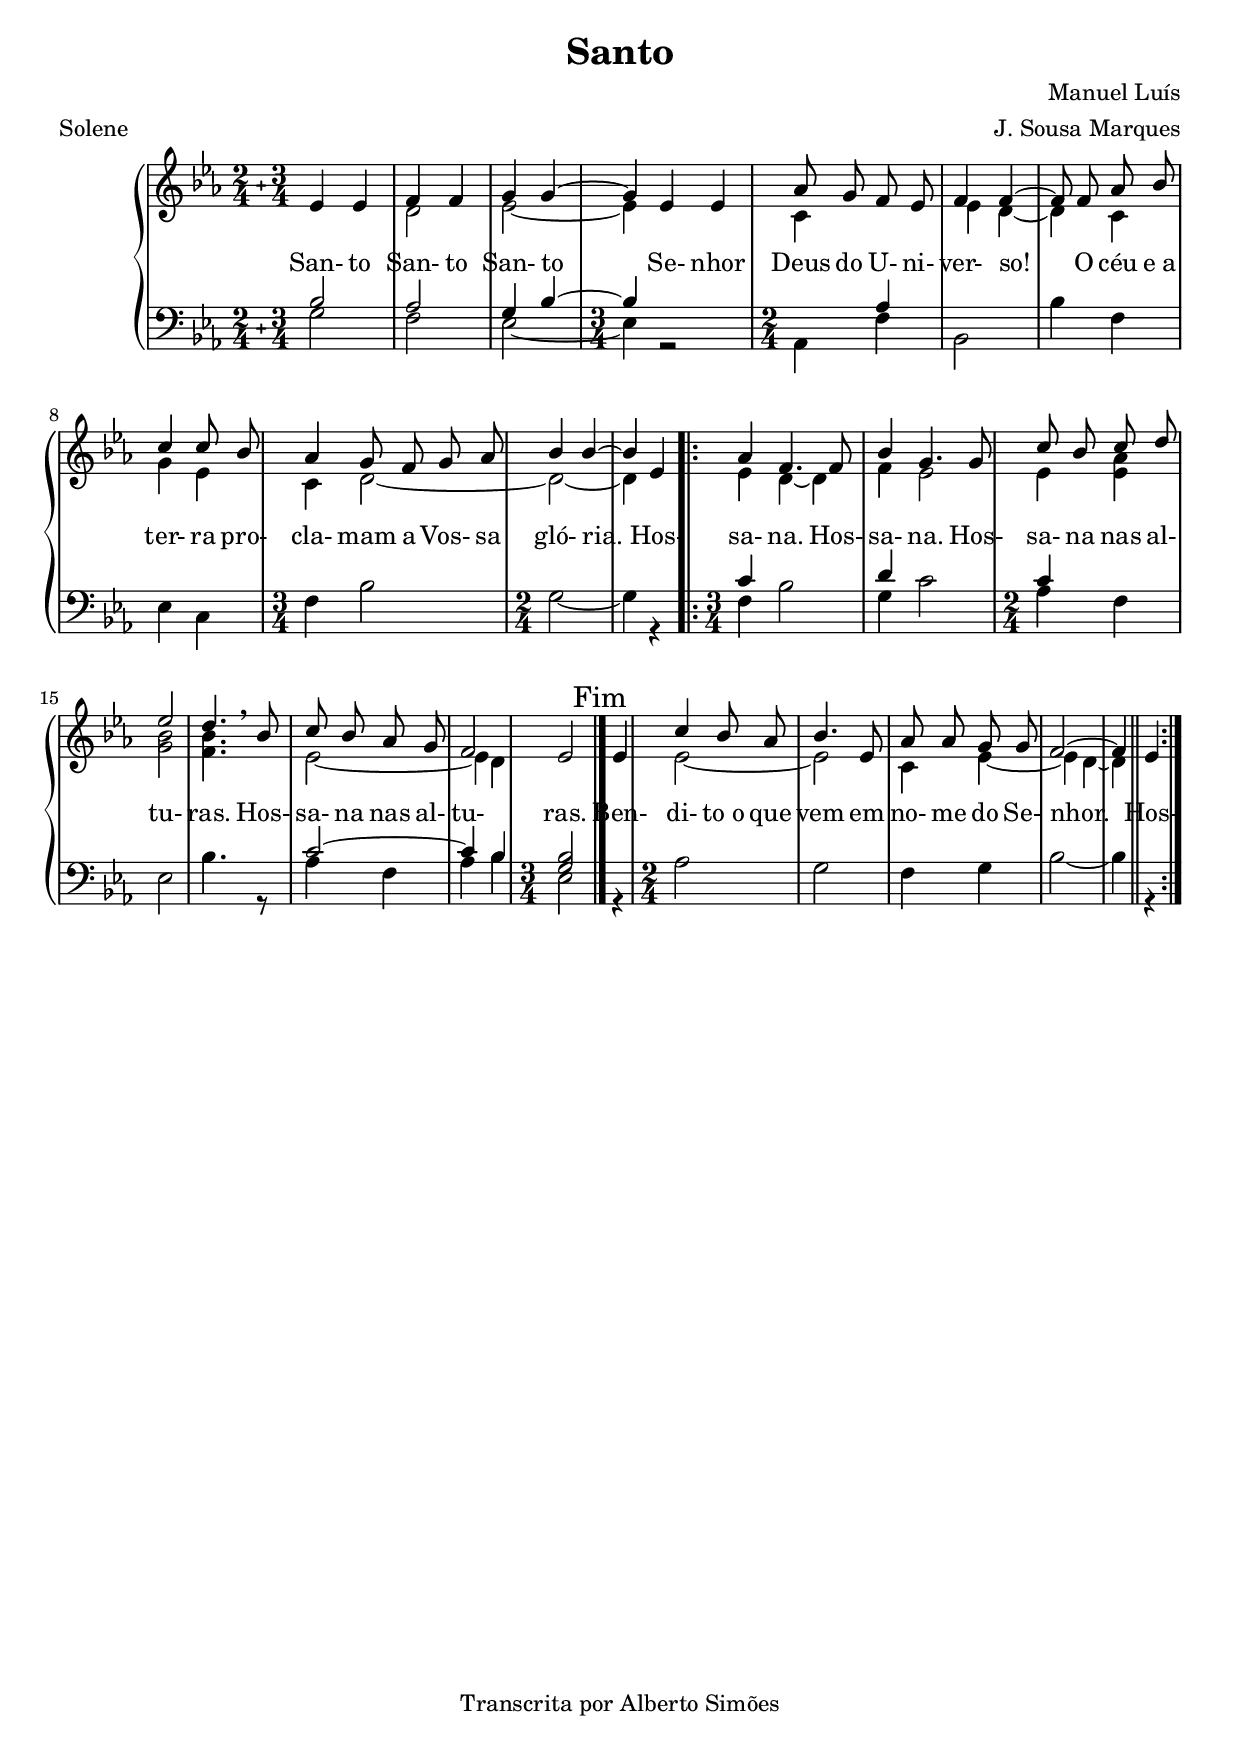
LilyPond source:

\version "2.14.0"

\header {
  title = "Santo"
  composer = "Manuel Luís"
  arranger = "J. Sousa Marques"
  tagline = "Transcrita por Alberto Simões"

  meter = "Solene"
  ocasioes = "santo"
  seccao   = "santo"
}

#(define ((compound-time one two num) grob)
  (grob-interpret-markup grob
    (markup #:override '(baseline-skip . 0) #:number
      (#:line (
          (#:column (one num))
          #:vcenter "+"
          (#:column (two num)))))))

hidetime =   \once \override Staff.TimeSignature #'stencil = ##f

global = {
  \key ees \major
  \once \override Staff.TimeSignature #'stencil = #(compound-time "2" "3" "4")
  \time 2/4
}

text = \lyricmode {
  San- to San- to San- to
  Se- nhor Deus do U- ni- ver- so!
  O céu e_a ter- ra pro- cla- mam a Vos- sa gló- ria.
  Hos- sa- na. Hos- sa- na. Hos- sa- na nas al- tu- ras.
  Hos- sa- na nas al- tu- ras.
  Ben- di- to_o que vem em no- me do Se- nhor. Hos-
}

upperA = \relative c' {
  \global
  \clef treble
  \voiceOne
  \autoBeamOff

  ees4 ees|f f|g g~|\hidetime\time 3/4 g ees ees |   \hidetime\time 2/4 aes8 g f ees|
  f4 f~| f8 f aes bes| c4 c8 bes|\hidetime\time 3/4 aes4 g8 f g aes|
  \hidetime\time 2/4 bes4 bes ~|bes4 ees, |
  \repeat volta 2 {
    \hidetime\time 3/4 aes4 f4. f8| bes4 g4. g8|\hidetime\time 2/4 c bes c d|
    ees2|d4. \breathe bes8| c8 bes aes g | f2|
    \hidetime\time 3/4 ees \mark "Fim" \bar "|." ees4 |
    \hidetime\time 2/4 c'4 bes8 aes|bes4. ees,8 | aes aes g g | f2 ~ | f4\bar "||" ees4
  }
}

upperB = \relative c' {
  \global
  \clef treble
  \voiceTwo

  s2 | d2 | ees ~ | ees4 s2 | c4 s |
  ees d ~|d c|g' ees|c d2 ~|d2 ~|d4 s |
  \repeat volta 2 {
    ees4 d ~ d| f ees2 | ees4 <ees aes>4 |
    <g bes>2 | <f bes>4. s8 | ees2 ~ | ees4 d | s2 \bar "|."
    s4| ees2 ~ |ees2|c4 ees ~|ees d~|d\bar "||" s4
  }
}

upper = {
  << \new Voice = "mel" \upperA
     \new Voice \upperB >>
}

lowerA = \relative c' {
  \global
  \clef bass
  \voiceOne

  bes2 | aes | g4 bes~|bes s2 | s4 aes4 |
  s2 | s2 | s2 | s2. | s2 | s2 |
  \repeat volta 2 {
    c4 s2 | d4 s2 | c4 s4 | 
    s2 | s2 | c2 ~ | c4 bes | <g bes>2 \bar "|."
    s4 | s2 | s2 | s2 | s2 | s4 \bar "||" s4 
  }
}

lowerB = \relative c' {
  \global
  \clef bass
  \voiceTwo

  g2 | f|ees~|ees4 r2 | aes,4 f'|
  bes,2 | bes'4 f | ees c| f bes2| g ~ | g4 r4 |
  \repeat volta 2 {
    f4 bes2 | g4 c2|aes4 f|ees2 | bes'4. r8 | aes4 f | aes bes | ees,2 \bar "|."
    r4 aes2 | g| f4 g| bes2 ~ | bes4 \bar "||" r4
  }
}

lower = {
  << \new Voice \lowerA
     \new Voice \lowerB >>
}

\score {
  <<
    \new PianoStaff <<
      \new Staff = "upper" \upper
      \new Staff = "lower" \lower
    >>

    \new Lyrics \with { alignAboveContext = "lower" } { \lyricsto mel \text }
  >>
  \layout {
    \context {
      \Staff \RemoveEmptyStaves 
      \override VerticalAxisGroup #'remove-first = ##t
    }
%    #(layout-set-staff-size 18)
  }
  \midi {
  	\context {
      \Score
      tempoWholesPerMinute = #(ly:make-moment 90 4)
    }}
}


